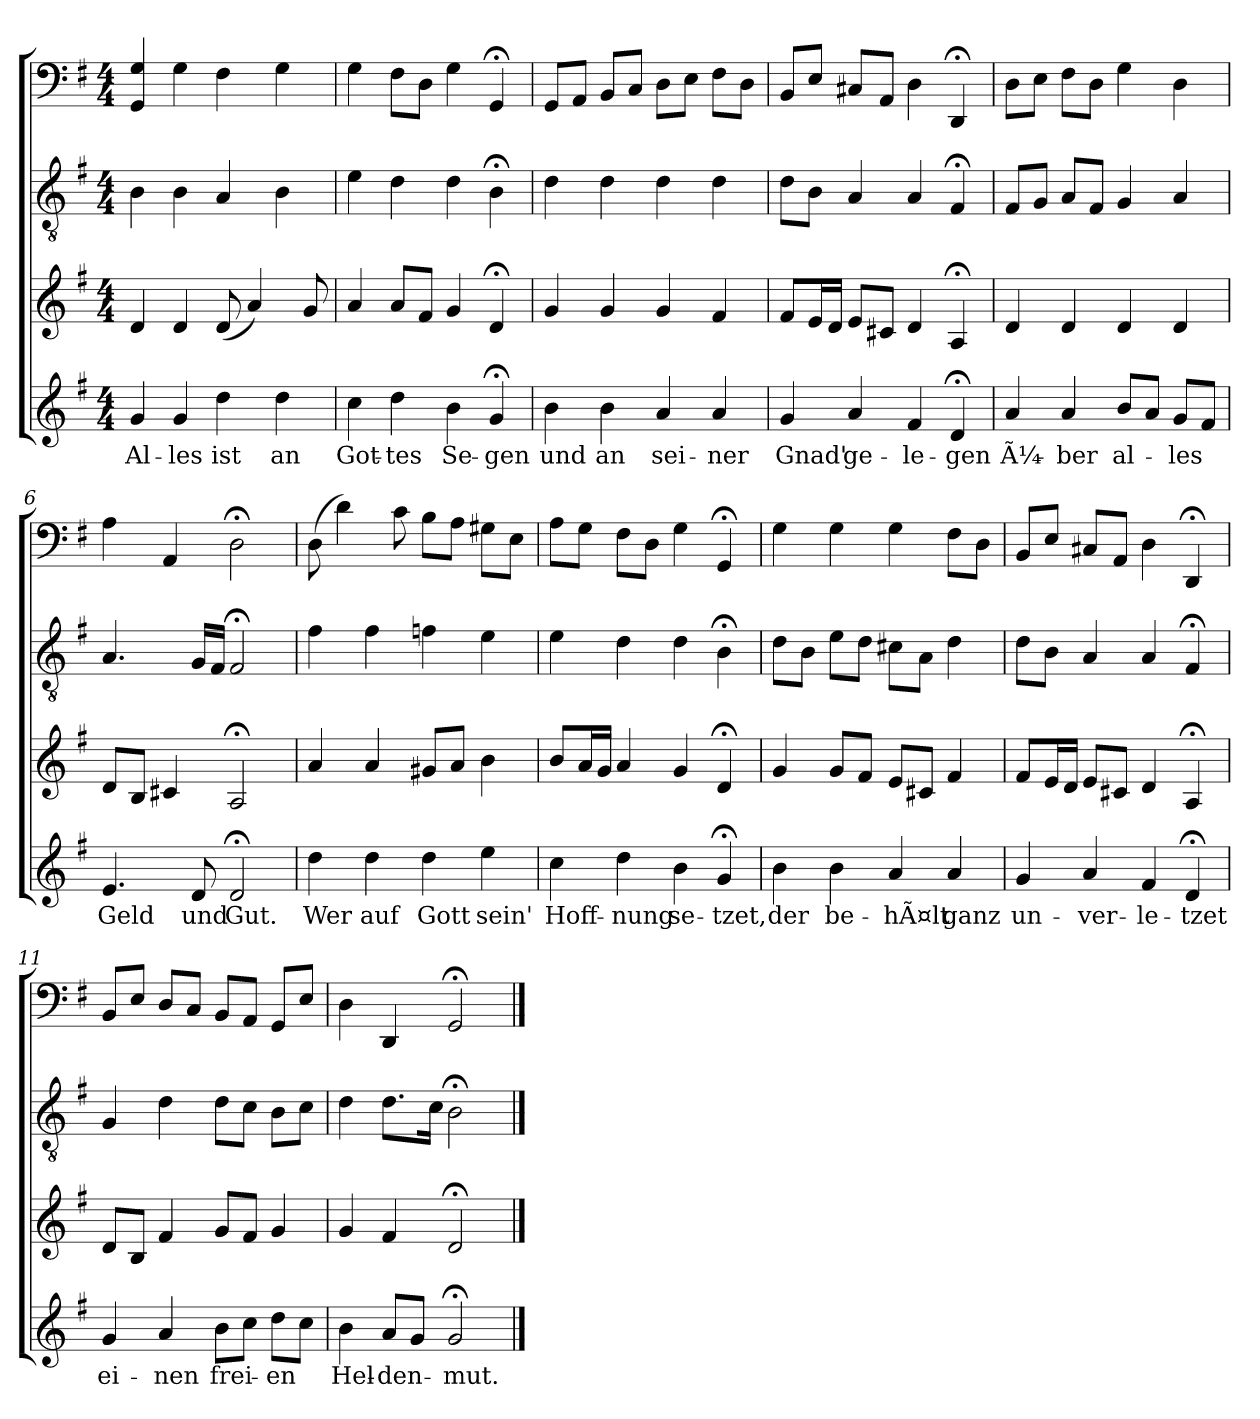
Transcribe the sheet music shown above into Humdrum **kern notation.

**kern	**text	**kern	**kern	**kern
*part4	*part4	*part3	*part2	*part1
*staff4	*staff4	*staff3	*staff2	*staff1
*clefG2	*	*clefG2	*clefGv2	*clefF4
*k[f#]	*	*k[f#]	*k[f#]	*k[f#]
*G:	*	*G:	*G:	*G:
*M4/4	*	*M4/4	*M4/4	*M4/4
=1	=1	=1	=1	=1
4g	Al-	4d	4B	4GG 4G
4g	-les	4d	4B	4G
4dd	ist	(8d	4A	4F#
.	.	4a)	.	.
4dd	an	.	4B	4G
.	.	8g	.	.
=2	=2	=2	=2	=2
4cc	Got-	4a	4e	4G
4dd	-tes	8aL	4d	8F#L
.	.	8f#J	.	8DJ
4b	Se-	4g	4d	4G
4g;<	-gen	4d;<	4B;<	4GG;<
=3	=3	=3	=3	=3
4b	und	4g	4d	8GGL
.	.	.	.	8AAJ
4b	an	4g	4d	8BBL
.	.	.	.	8CJ
4a	sei-	4g	4d	8DL
.	.	.	.	8EJ
4a	-ner	4f#	4d	8F#L
.	.	.	.	8DJ
=4	=4	=4	=4	=4
4g	Gnad'	8f#L	8dL	8BBL
.	.	16eL	8BJ	8EJ
.	.	16dJJ	.	.
4a	ge-	8eL	4A	8C#XL
.	.	8c#XJ	.	8AAJ
4f#	-le-	4d	4A	4D
4d;<	-gen	4A;<	4F#;<	4DD;<
=5	=5	=5	=5	=5
4a	Ã¼-	4d	8F#L	8DL
.	.	.	8GJ	8EJ
4a	-ber	4d	8AL	8F#L
.	.	.	8F#J	8DJ
8bL	al-	4d	4G	4G
8aJ	.	.	.	.
8gL	-les	4d	4A	4D
8f#J	.	.	.	.
=6	=6	=6	=6	=6
4.e	Geld	8dL	4.A	4A
.	.	8BJ	.	.
.	.	4c#X	.	4AA
8d	und	.	16GLL	.
.	.	.	16F#JJ	.
2d;<	Gut.	2A;<	2F#;<	2D;<
=7	=7	=7	=7	=7
4dd	Wer	4a	4f#	(8D
.	.	.	.	4d)
4dd	auf	4a	4f#	.
.	.	.	.	8c
4dd	Gott	8g#XL	4fn	8BL
.	.	8aJ	.	8AJ
4ee	sein'	4b	4e	8G#XL
.	.	.	.	8EJ
=8	=8	=8	=8	=8
4cc	Hoff-	8bL	4e	8AL
.	.	16aL	.	8GJ
.	.	16gJJ	.	.
4dd	-nung	4a	4d	8F#L
.	.	.	.	8DJ
4b	se-	4g	4d	4G
4g;<	-tzet,	4d;<	4B;<	4GG;<
=9	=9	=9	=9	=9
4b	der	4g	8dL	4G
.	.	.	8BJ	.
4b	be-	8gL	8eL	4G
.	.	8f#J	8dJ	.
4a	-hÃ¤lt	8eL	8c#XL	4G
.	.	8c#XJ	8AJ	.
4a	ganz	4f#	4d	8F#L
.	.	.	.	8DJ
=10	=10	=10	=10	=10
4g	un-	8f#L	8dL	8BBL
.	.	16eL	8BJ	8EJ
.	.	16dJJ	.	.
4a	-ver-	8eL	4A	8C#XL
.	.	8c#XJ	.	8AAJ
4f#	-le-	4d	4A	4D
4d;<	-tzet	4A;<	4F#;<	4DD;<
=11	=11	=11	=11	=11
4g	ei-	8dL	4G	8BBL
.	.	8BJ	.	8EJ
4a	-nen	4f#	4d	8DL
.	.	.	.	8CJ
8bL	frei-	8gL	8dL	8BBL
8ccJ	.	8f#J	8cJ	8AAJ
8ddL	-en	4g	8BL	8GGL
8ccJ	.	.	8cJ	8EJ
=12	=12	=12	=12	=12
4b	Hel-	4g	4d	4D
8aL	-den-	4f#	8.dL	4DD
8gJ	.	.	.	.
.	.	.	16cJk	.
2g;<	-mut.	2d;<	2B;<	2GG;<
==	==	==	==	==
*-	*-	*-	*-	*-
